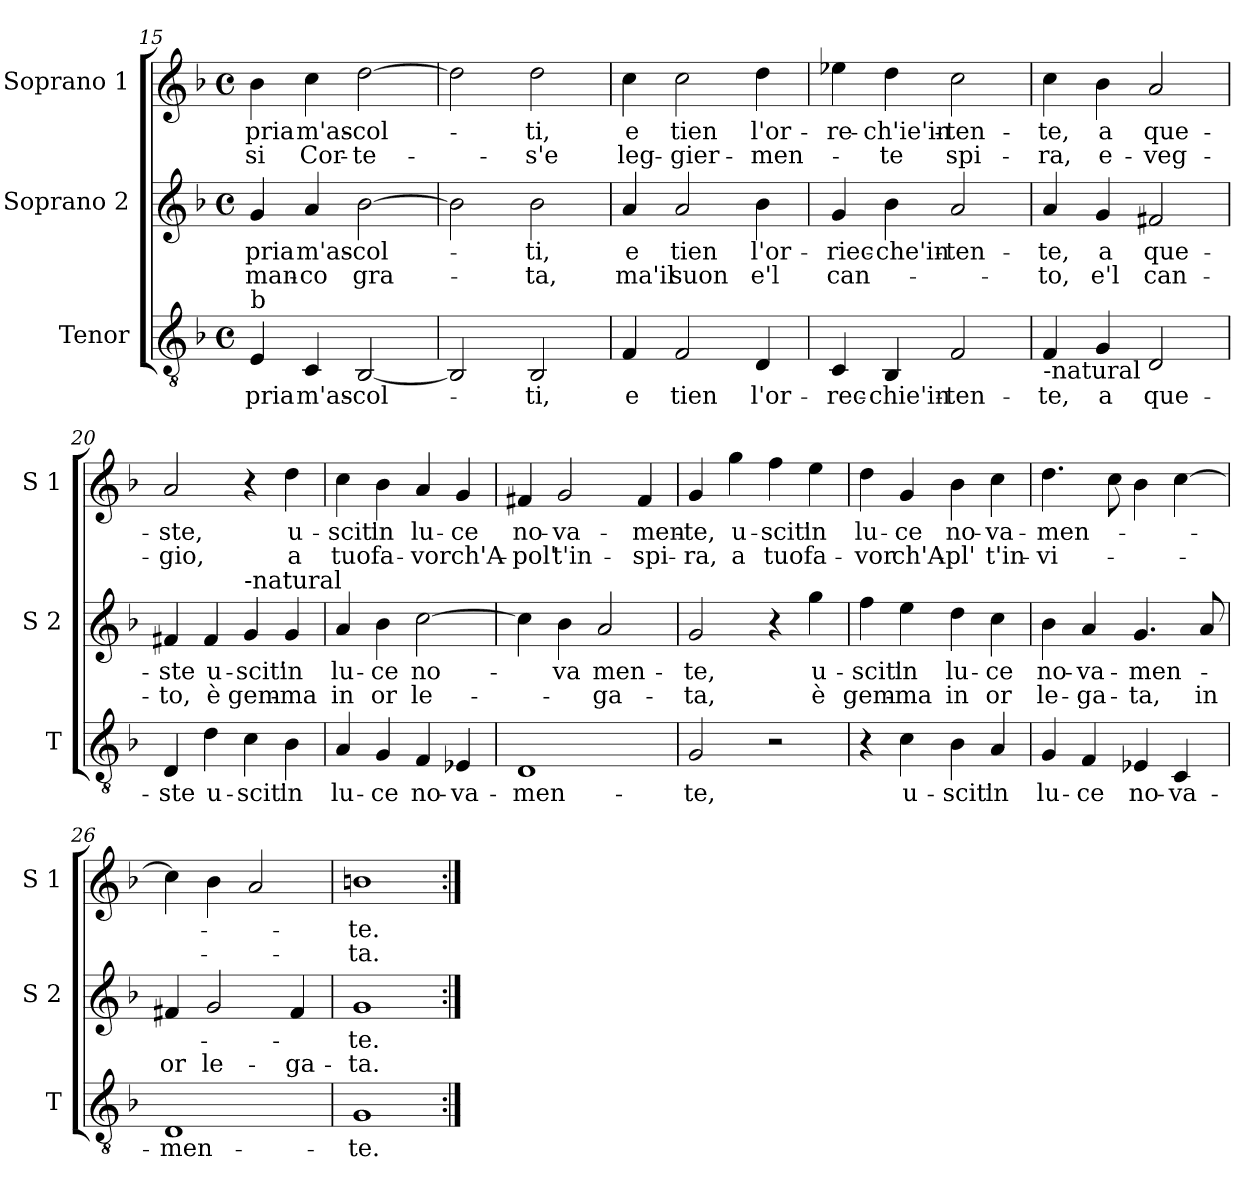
**kern	**text	**kern	**text	**text	**kern	**text	**text
*part3	*part3	*part2	*part2	*part2	*part1	*part1	*part1
*staff3	*staff3	*staff2	*staff2	*staff2	*staff1	*staff1	*staff1
*I"Tenor	*	*I"Soprano 2	*	*	*I"Soprano 1	*	*
*I'T	*	*I'S 2	*	*	*I'S 1	*	*
*clefGv2	*	*clefG2	*	*	*clefG2	*	*
*k[b-]	*	*k[b-]	*	*	*k[b-]	*	*
*F:	*	*F:	*	*	*F:	*	*
*M4/4	*	*M4/4	*	*	*M4/4	*	*
*met(c)	*	*met(c)	*	*	*met(c)	*	*
=15	=15	=15	=15	=15	=15	=15	=15
!LO:TX:a:t=b	!	!	!	!	!	!	!
!	!LO:LY:b	!	!LO:LY:b	!LO:LY:b	!	!LO:LY:b	!LO:LY:b
4E/	pria	4g/	pria	man-	4b-\	pria	-si
!	!LO:LY:b	!	!LO:LY:b	!LO:LY:b	!	!LO:LY:b	!LO:LY:b
4C/	m'as-	4a/	m'as-	-co	4cc\	m'as-	Cor-
!	!LO:LY:b	!	!LO:LY:b	!LO:LY:b	!	!LO:LY:b	!LO:LY:b
[2BB-/	-col-	[2b-\	-col-	gra-	[2dd\	-col-	-te-
=16	=16	=16	=16	=16	=16	=16	=16
2BB-/]	.	2b-\]	.	.	2dd\]	.	.
!	!LO:LY:b	!	!LO:LY:b	!LO:LY:b	!	!LO:LY:b	!LO:LY:b
2BB-/	-ti,	2b-\	-ti,	-ta,	2dd\	-ti,	-s'e
=17	=17	=17	=17	=17	=17	=17	=17
!	!LO:LY:b	!	!LO:LY:b	!LO:LY:b	!	!LO:LY:b	!LO:LY:b
4F/	e	4a/	e	ma'il	4cc\	e	leg-
!	!LO:LY:b	!	!LO:LY:b	!LO:LY:b	!	!LO:LY:b	!LO:LY:b
2F/	tien	2a/	tien	suon	2cc\	tien	-gier-
!	!LO:LY:b	!	!LO:LY:b	!LO:LY:b	!	!LO:LY:b	!LO:LY:b
4D/	l'or-	4b-\	l'or-	e'l	4dd\	l'or-	-men-
!!LO:LB:g=z
=18	=18	=18	=18	=18	=18	=18	=18
!	!LO:LY:b	!	!LO:LY:b	!LO:LY:b	!	!LO:LY:b	!
4C/	-rec-	4g/	-riec-	can-	4ee-X\	-re-	.
!	!LO:LY:b	!	!LO:LY:b	!	!	!LO:LY:b	!LO:LY:b
4BB-/	-chie'in-	4b-\	-che'in-	.	4dd\	-ch'ie'in-	-te
!	!LO:LY:b	!	!LO:LY:b	!	!	!LO:LY:b	!LO:LY:b
2F/	-ten-	2a/	-ten-	.	2cc\	-ten-	spi-
=19	=19	=19	=19	=19	=19	=19	=19
!LO:TX:b:t=-natural	!	!	!	!	!	!	!
!	!LO:LY:b	!	!LO:LY:b	!LO:LY:b	!	!LO:LY:b	!LO:LY:b
4F/	-te,	4a/	-te,	-to,	4cc\	-te,	-ra,
!	!LO:LY:b	!	!LO:LY:b	!LO:LY:b	!	!LO:LY:b	!LO:LY:b
4G/	a	4g/	a	e'l	4b-\	a	e-
!	!LO:LY:b	!	!LO:LY:b	!LO:LY:b	!	!LO:LY:b	!LO:LY:b
2D/	que-	2f#X/	que-	can-	2a/	que-	-veg-
=20	=20	=20	=20	=20	=20	=20	=20
!	!LO:LY:b	!	!LO:LY:b	!LO:LY:b	!	!LO:LY:b	!LO:LY:b
4D/	-ste	4f#X/	-ste	-to,	2a/	-ste,	-gio,
!	!LO:LY:b	!	!LO:LY:b	!LO:LY:b	!	!	!
4d\	u-	4f#/	u-	è	.	.	.
!	!	!LO:TX:a:t=-natural	!	!	!	!	!
!	!LO:LY:b	!	!LO:LY:b	!LO:LY:b	!	!	!
4c\	-scit'	4g/	-scit'	gem-	4r	.	.
!	!LO:LY:b	!	!LO:LY:b	!LO:LY:b	!	!LO:LY:b	!LO:LY:b
4B-\	in	4g/	in	-ma	4dd\	u-	a
=21	=21	=21	=21	=21	=21	=21	=21
!	!LO:LY:b	!	!LO:LY:b	!LO:LY:b	!	!LO:LY:b	!LO:LY:b
4A/	lu-	4a/	lu-	in	4cc\	-scit'	tuo
!	!LO:LY:b	!	!LO:LY:b	!LO:LY:b	!	!LO:LY:b	!LO:LY:b
4G/	-ce	4b-\	-ce	or	4b-\	in	fa-
!	!LO:LY:b	!	!LO:LY:b	!LO:LY:b	!	!LO:LY:b	!LO:LY:b
4F/	no-	[2cc\	no-	le-	4a/	lu-	-vor
!	!LO:LY:b	!	!	!	!	!LO:LY:b	!LO:LY:b
4E-X/	-va-	.	.	.	4g/	-ce	ch'A-
=22	=22	=22	=22	=22	=22	=22	=22
!	!LO:LY:b	!	!	!	!	!LO:LY:b	!LO:LY:b
1D	-men-	4cc\]	.	.	4f#X/	no-	-pol'
!	!	!	!LO:LY:b	!	!	!LO:LY:b	!LO:LY:b
.	.	4b-\	-va	.	2g/	-va-	t'in-
!	!	!	!LO:LY:b	!LO:LY:b	!	!	!
.	.	2a/	men-	-ga-	.	.	.
!	!	!	!	!	!	!LO:LY:b	!LO:LY:b
.	.	.	.	.	4f#/	-men-	-spi-
!!LO:LB:g=z
=23	=23	=23	=23	=23	=23	=23	=23
!	!LO:LY:b	!	!LO:LY:b	!LO:LY:b	!	!LO:LY:b	!LO:LY:b
2G/	-te,	2g/	-te,	-ta,	4g/	-te,	-ra,
!	!	!	!	!	!	!LO:LY:b	!LO:LY:b
.	.	.	.	.	4gg\	u-	a
!	!	!	!	!	!	!LO:LY:b	!LO:LY:b
2r	.	4r	.	.	4ff\	-scit'	tuo
!	!	!	!LO:LY:b	!LO:LY:b	!	!LO:LY:b	!LO:LY:b
.	.	4gg\	u-	è	4ee\	in	fa-
=24	=24	=24	=24	=24	=24	=24	=24
!	!	!	!LO:LY:b	!LO:LY:b	!	!LO:LY:b	!LO:LY:b
4r	.	4ff\	-scit'	gem-	4dd\	lu-	-vor
!	!LO:LY:b	!	!LO:LY:b	!LO:LY:b	!	!LO:LY:b	!LO:LY:b
4c\	u-	4ee\	in	-ma	4g/	-ce	ch'A-
!	!LO:LY:b	!	!LO:LY:b	!LO:LY:b	!	!LO:LY:b	!LO:LY:b
4B-\	-scit'	4dd\	lu-	in	4b-\	no-	-pl'
!	!LO:LY:b	!	!LO:LY:b	!LO:LY:b	!	!LO:LY:b	!LO:LY:b
4A/	in	4cc\	-ce	or	4cc\	-va-	t'in-
=25	=25	=25	=25	=25	=25	=25	=25
!	!LO:LY:b	!	!LO:LY:b	!LO:LY:b	!	!LO:LY:b	!LO:LY:b
4G/	lu-	4b-\	no-	le-	4.dd\	-men-	-vi-
!	!LO:LY:b	!	!LO:LY:b	!LO:LY:b	!	!	!
4F/	-ce	4a/	-va-	-ga-	.	.	.
.	.	.	.	.	8cc\	.	.
!	!LO:LY:b	!	!LO:LY:b	!LO:LY:b	!	!	!
4E-X/	no-	4.g/	-men-	-ta,	4b-\	.	.
!	!LO:LY:b	!	!	!	!	!	!
4C/	-va-	.	.	.	[4cc\	.	.
!	!	!	!	!LO:LY:b	!	!	!
.	.	8a/	.	in	.	.	.
=26	=26	=26	=26	=26	=26	=26	=26
!	!LO:LY:b	!	!	!LO:LY:b	!	!	!
1D	-men-	4f#X/	.	or	4cc\]	.	.
!	!	!	!	!LO:LY:b	!	!	!
.	.	2g/	.	le-	4b-\	.	.
.	.	.	.	.	2a/	.	.
!	!	!	!	!LO:LY:b	!	!	!
.	.	4f#/	.	-ga-	.	.	.
=27	=27	=27	=27	=27	=27	=27	=27
!	!LO:LY:b	!	!LO:LY:b	!LO:LY:b	!	!LO:LY:b	!LO:LY:b
1G	-te.	1g	-te.	-ta.	1bn	-te.	-ta.
=:|!	=:|!	=:|!	=:|!	=:|!	=:|!	=:|!	=:|!
*-	*-	*-	*-	*-	*-	*-	*-
